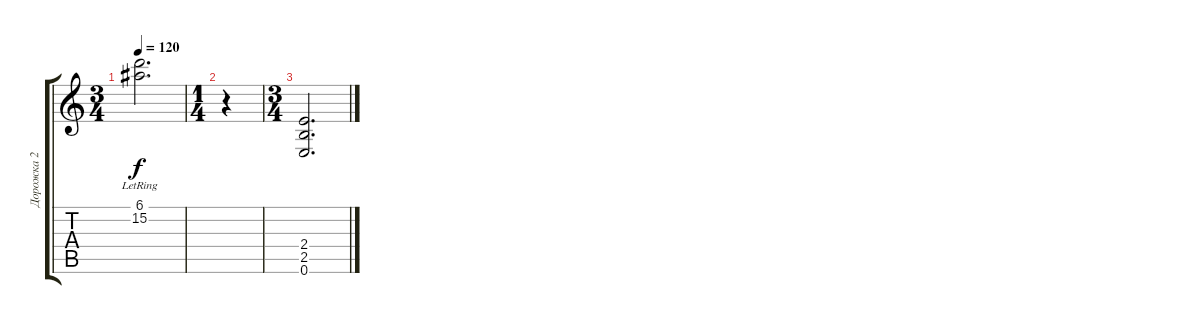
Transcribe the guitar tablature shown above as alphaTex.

\track ("Дорожка 2" "Дорожка 2") {instrument acousticguitarsteel}
\staff {score tabs}
\tuning (E4 B3 G3 D3 A2 E2) {hide}
\ts (3 4)
\tempo 120
\clef g2
\ks c
(6.1{lr} 15.2{lr}).2{d dy f} |
\ts (1 4)
r.4 |
\ts (3 4)
(2.4 2.5 0.6).2{d}
